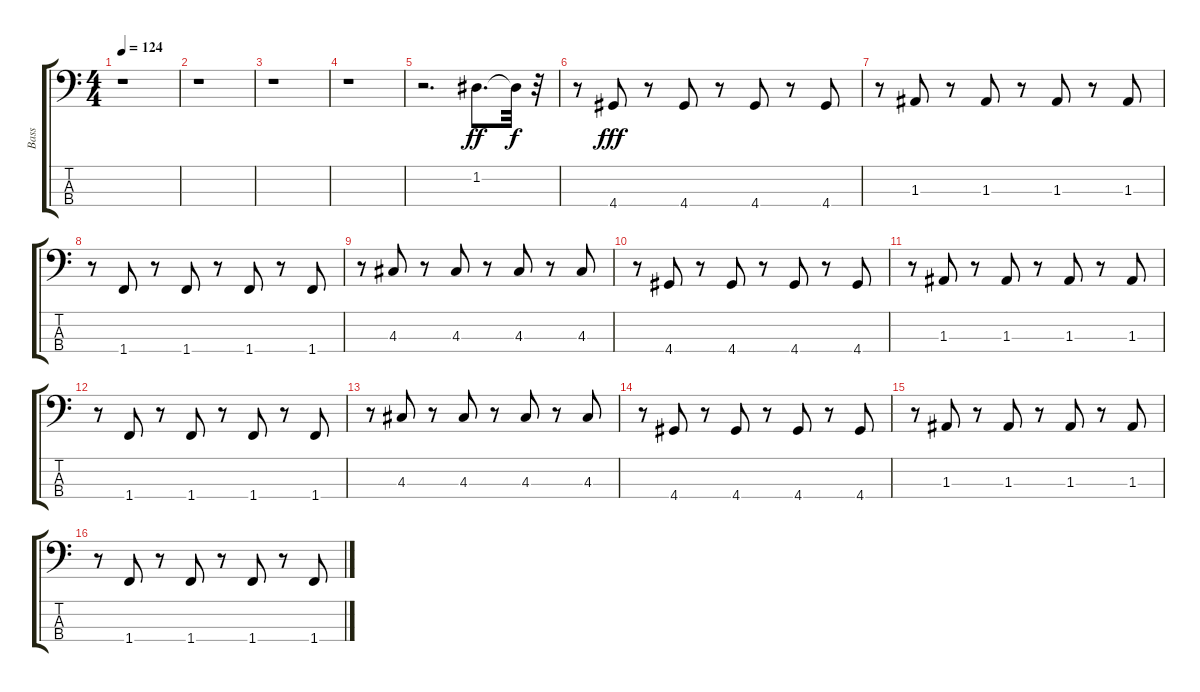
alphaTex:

\track ("Bass" "Bass") {instrument synthbass2}
\staff {score tabs}
\tuning (G2 D2 A1 E1) {hide}
\ts (4 4)
\tempo 124
\clef f4
\ks c
r.1{dy fff} |
r.1 |
r.1 |
r.1 |
r.2{d} 1.2.8{d dy ff} 1.2{t}.32{dy f} r.32 |
r.8 4.4.8{dy fff} r.8 4.4.8 r.8 4.4.8 r.8 4.4.8 |
r.8 1.3.8 r.8 1.3.8 r.8 1.3.8 r.8 1.3.8 |
r.8 1.4.8 r.8 1.4.8 r.8 1.4.8 r.8 1.4.8 |
r.8 4.3.8 r.8 4.3.8 r.8 4.3.8 r.8 4.3.8 |
r.8 4.4.8 r.8 4.4.8 r.8 4.4.8 r.8 4.4.8 |
r.8 1.3.8 r.8 1.3.8 r.8 1.3.8 r.8 1.3.8 |
r.8 1.4.8 r.8 1.4.8 r.8 1.4.8 r.8 1.4.8 |
r.8 4.3.8 r.8 4.3.8 r.8 4.3.8 r.8 4.3.8 |
r.8 4.4.8 r.8 4.4.8 r.8 4.4.8 r.8 4.4.8 |
r.8 1.3.8 r.8 1.3.8 r.8 1.3.8 r.8 1.3.8 |
r.8 1.4.8 r.8 1.4.8 r.8 1.4.8 r.8 1.4.8
